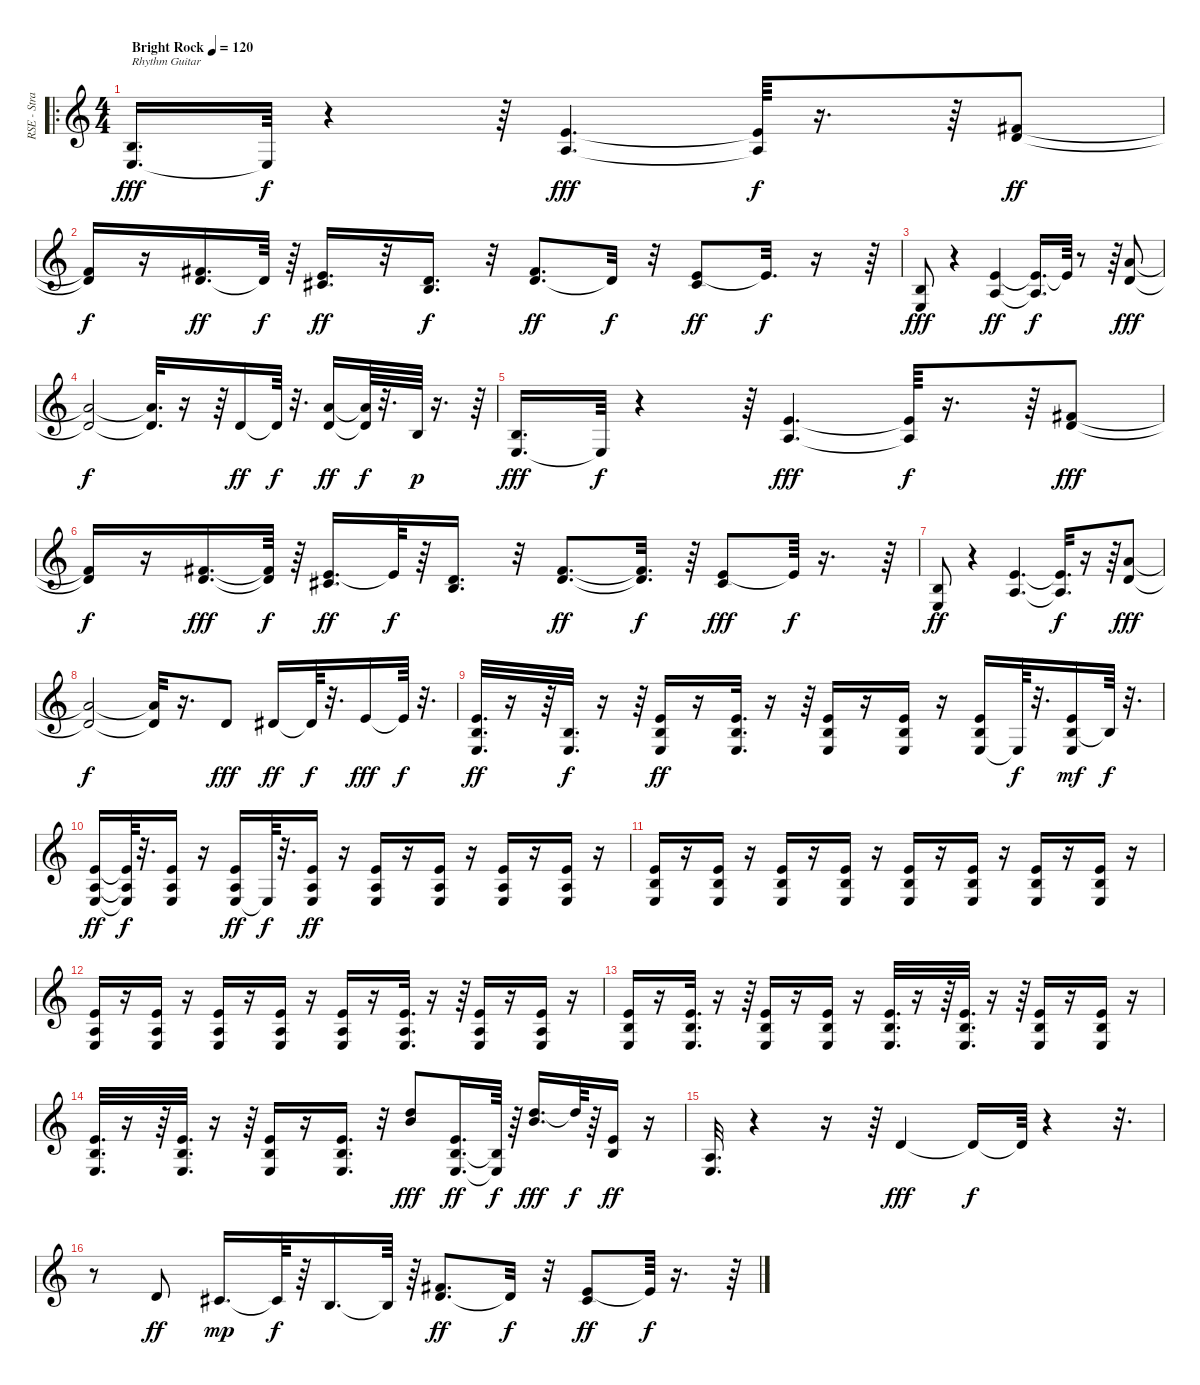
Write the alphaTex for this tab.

\track ("RSE - Strat - British Screamer Overdrive" "RSE - Stra") {instrument overdrivenguitar}
\staff {score}
\tuning (E4 B3 G3 D3 A2 E2) {hide}
\ro
\ts (4 4)
\tempo (120 "Bright Rock")
\clef g2
\ks c
(2.5 0.6).16{d txt "Rhythm Guitar" dy fff instrument overdrivenguitar} 0.6{t}.64{dy f} r.4 r.64 (2.4 0.5).4{d dy fff} (2.4{t} 0.5{t}).64{dy f} r.16{d} r.64 (4.4 5.5).8{dy ff} |
(4.4{t} 5.5{t}).16{dy f} r.16 (4.4 5.5).16{d dy ff} 5.5{t}.64{dy f} r.64 (2.4 4.5).16{d dy ff} r.32 (0.4 2.5).16{d dy f} r.32 (4.4 5.5).8{d dy ff} 5.5{t}.32{dy f} r.32 (2.4 4.5).8{dy ff} 2.4{t}.32{d dy f} r.16 r.64 |
(2.5 0.6).8{dy fff} r.4 (2.4 0.5).4{dy ff} (2.4{t} 0.5{t}).16{d dy f} 2.4{t}.64 r.8 r.64 (2.3 0.4).8{dy fff} |
(2.3{t} 0.4{t}).2{dy f} (2.3{t} 0.4{t}).32{d} r.16 r.64 0.4.16{dy ff} 0.4{t}.64{dy f} r.32{d} (2.3 0.4).16{dy ff} (2.3{t} 0.4{t}).64{dy f} r.32{d} 2.5.64{dy p} r.16{d} r.64 |
(2.5 0.6).16{d dy fff} 0.6{t}.64{dy f} r.4 r.64 (2.4 0.5).4{d dy fff} (2.4{t} 0.5{t}).64{dy f} r.16{d} r.64 (4.4 5.5).8{dy fff} |
(4.4{t} 5.5{t}).16{dy f} r.16 (4.4 5.5).16{d dy fff} (4.4{t} 5.5{t}).64{dy f} r.64 (2.4 4.5).16{d dy ff} 2.4{t}.64{dy f} r.64 (0.4 2.5).16{d} r.32 (4.4 5.5).8{d dy ff} (4.4{t} 5.5{t}).32{d dy f} r.64 (2.4 4.5).8{dy fff} 2.4{t}.64{dy f} r.16{d} r.64 |
(2.5 0.6).8{dy ff} r.4 (2.4 0.5).4{d} (2.4{t} 0.5{t}).32{d dy f} r.16 r.64 (2.3 0.4).8{dy fff} |
(2.3{t} 0.4{t}).2{dy f} (2.3{t} 0.4{t}).32 r.16{d} 0.4.8{dy fff} 1.4.16{dy ff} 1.4{t}.64{dy f} r.32{d} 2.4.16{dy fff} 2.4{t}.64{dy f} r.32{d} |
(2.4 2.5 0.6).32{d dy ff} r.16 r.64 (2.5 0.6).32{d dy f} r.16 r.64 (2.4 2.5 0.6).16{dy ff} r.16 (2.4 2.5 0.6).32{d} r.16 r.64 (2.4 2.5 0.6).16 r.16 (2.4 2.5 0.6).16 r.16 (2.4 2.5 0.6).16 0.6{t}.64{dy f} r.32{d} (2.4 2.5 0.6).16{dy mf} 2.5{t}.64{dy f} r.32{d} |
(2.4 0.5 0.6).16{dy ff} (2.4{t} 0.5{t} 0.6{t}).64{dy f} r.32{d} (2.4 0.5 0.6).16 r.16 (2.4 0.5 0.6).16{dy ff} 0.6{t}.64{dy f} r.32{d} (2.4 0.5 0.6).16{dy ff} r.16 (2.4 0.5 0.6).16 r.16 (2.4 0.5 0.6).16 r.16 (2.4 0.5 0.6).16 r.16 (2.4 0.5 0.6).16 r.16 |
(2.4 2.5 0.6).16 r.16 (2.4 2.5 0.6).16 r.16 (2.4 2.5 0.6).16 r.16 (2.4 2.5 0.6).16 r.16 (2.4 2.5 0.6).16 r.16 (2.4 2.5 0.6).16 r.16 (2.4 2.5 0.6).16 r.16 (2.4 2.5 0.6).16 r.16 |
(2.4 0.5 0.6).16 r.16 (2.4 0.5 0.6).16 r.16 (2.4 0.5 0.6).16 r.16 (2.4 0.5 0.6).16 r.16 (2.4 0.5 0.6).16 r.16 (2.4 0.5 0.6).32{d} r.16 r.64 (2.4 0.5 0.6).16 r.16 (2.4 0.5 0.6).16 r.16 |
(2.4 2.5 0.6).16 r.16 (2.4 2.5 0.6).32{d} r.16 r.64 (2.4 2.5 0.6).16 r.16 (2.4 2.5 0.6).16 r.16 (2.4 2.5 0.6).32{d} r.16 r.64 (2.4 2.5 0.6).32{d} r.16 r.64 (2.4 2.5 0.6).16 r.16 (2.4 2.5 0.6).16 r.16 |
(2.4 2.5 0.6).32{d} r.16 r.64 (2.4 2.5 0.6).32{d} r.16 r.64 (2.4 2.5 0.6).16 r.16 (2.4 2.5 0.6).16{d} r.32 (3.2 4.3).8{dy fff} (2.4 2.5 0.6).16{d dy ff} (2.5{t} 0.6{t}).64{dy f} r.64 (3.2 4.3).16{d dy fff} 3.2{t}.64{dy f} r.64 (2.4 2.5).16{dy ff} r.16 |
(0.5 0.6).32{d} r.4 r.16 r.64 0.4.4{dy fff} 0.4{t}.16{dy f} 0.4{t}.64 r.4 r.32{d} |
r.8 0.4.8{dy ff} 4.5.16{d dy mp} 4.5{t}.64{dy f} r.64 2.5.16{d} 2.5{t}.64 r.64 (4.4 5.5).8{d dy ff} 5.5{t}.32{dy f} r.32 (2.4 4.5).8{dy ff} 2.4{t}.64{dy f} r.16{d} r.64
